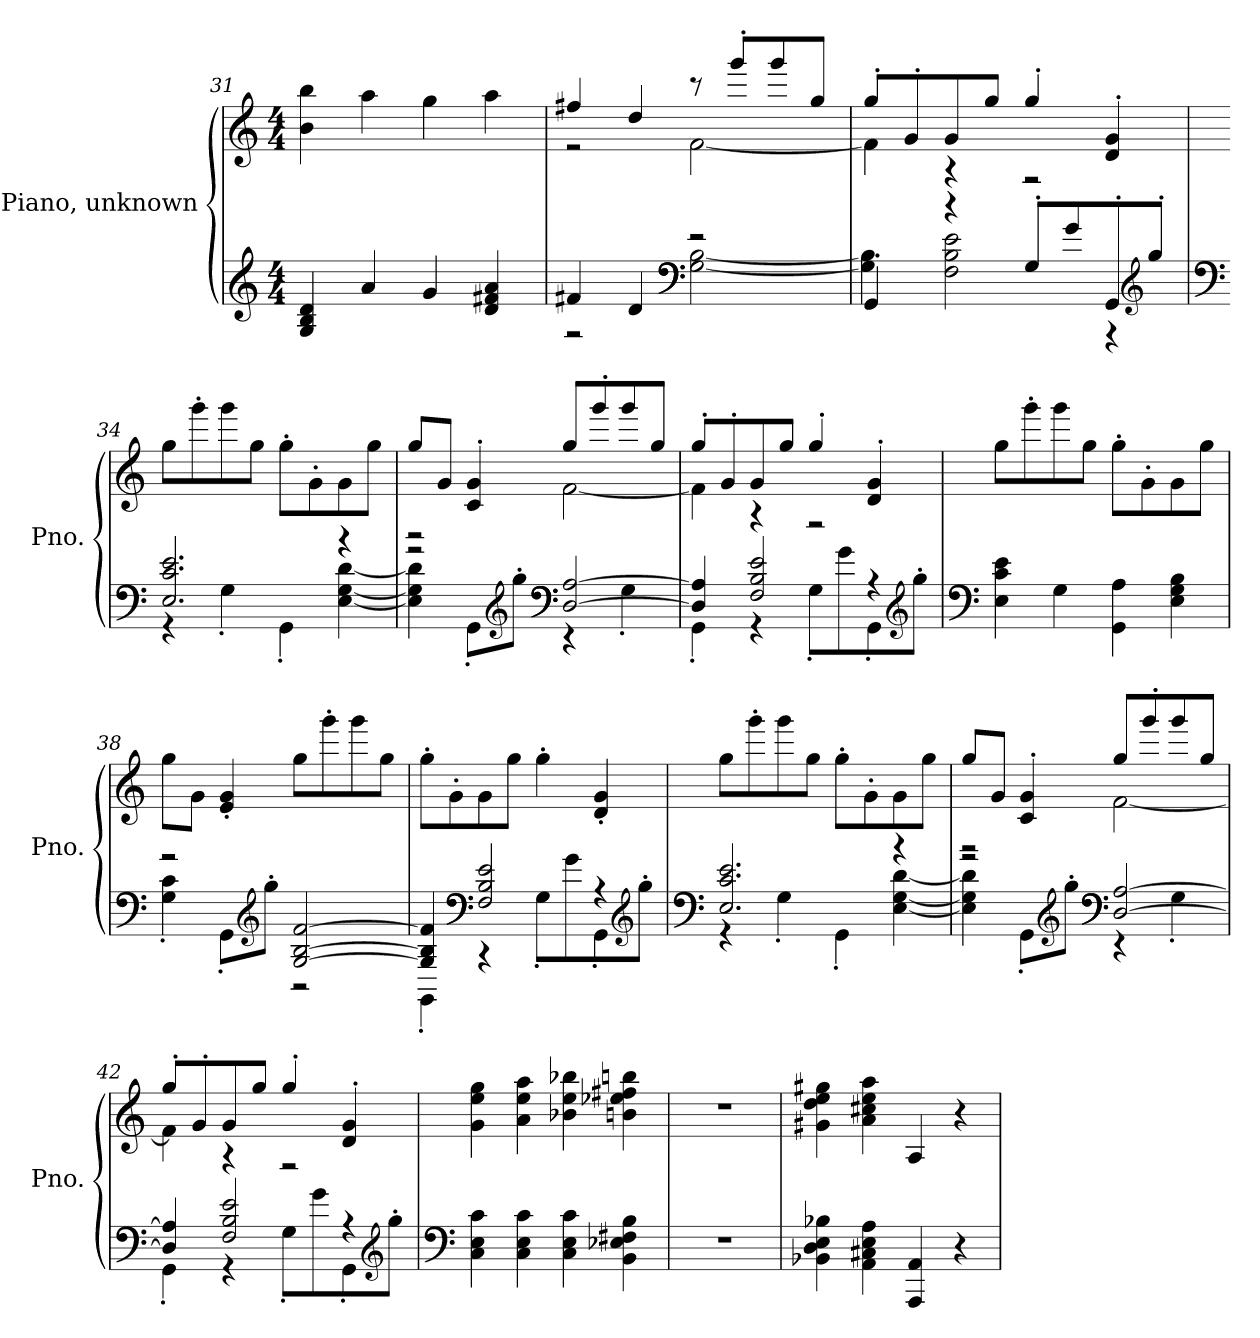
**kern	**kern
*part1	*part1
*staff2	*staff1
*I"Piano, unknown	*
*I'Pno.	*
*clefG2	*clefG2
*k[]	*k[]
*M4/4	*M4/4
=31	=31
4G/ 4B/ 4d/	4b\ 4bb\
4a/	4aa\
4g/	4gg\
4d/ 4f#X/ 4a/	4aa\
=32	=32
*^	*^
4f#X/	2r	4ff#X/	2r
4d/	.	4dd/	.
*clefF4	*	*	*
2r	[2G\ [2B\	8r	[2f\
.	.	8ggg'/L	.
.	.	8ggg/	.
.	.	8gg/J	.
=33	=33	=33	=33
4GG'/	4G\] 4B\]	8gg'/L	4f\]
.	.	8g'/	.
4r	2F\ 2B\ 2e\	8g/	4r
.	.	8gg/J	.
8G'/L	.	4gg'/	2r
8g/	.	.	.
8GG'/	4r	4d/' 4g/'	.
*clefG2	*	*	*
8gg'/J	.	.	.
*	*	*v	*v
!!LO:LB:g=z
=34	=34	=34
*clefF4	*	*
2.E/ 2.c/ 2.e/	4r	8gg\L
.	.	8ggg'\
.	4G'\	8ggg\
.	.	8gg\J
.	4GG'\	8gg'\L
.	.	8g'\
4r	[4E\ [4G\ [4d\	8g\
.	.	8gg\J
=35	=35	=35
*	*	*^
2r	4E\] 4G\] 4d\]	8gg/L	2r
.	.	8g/J	.
.	8GG'\L	4c/' 4g/'	.
*clefG2	*	*	*
.	8gg'\J	.	.
*clefF4	*	*	*
[2D/ [2A/	4r	8gg/L	[2f\
.	.	8ggg'/	.
.	4G'\	8ggg/	.
.	.	8gg/J	.
=36	=36	=36	=36
4D/] 4A/]	4GG'\	8gg'/L	4f\]
.	.	8g'/	.
2F/ 2B/ 2e/	4r	8g/	4r
.	.	8gg/J	.
.	8G'\L	4gg'/	2r
.	8g\	.	.
4r	8GG'\	4d/' 4g/'	.
*clefG2	*	*	*
.	8gg'\J	.	.
*v	*v	*	*
*	*v	*v
=37	=37
*clefF4	*
4E\ 4c\ 4e\	8gg\L
.	8ggg'\
4G\	8ggg\
.	8gg\J
4GG\ 4A\	8gg'\L
.	8g'\
4E\ 4G\ 4B\	8g\
.	8gg\J
!!LO:LB:g=z
=38	=38
*^	*
2r	4G\' 4c\'	8gg\L
.	.	8g\J
.	8GG'\L	4e/' 4g/'
*clefG2	*	*
.	8gg'\J	.
[2G/ [2B/ [2f/	2r	8gg\L
.	.	8ggg'\
.	.	8ggg\
.	.	8gg\J
=39	=39	=39
4G/] 4B/] 4f/]	4GG'\	8gg'\L
.	.	8g'\
*clefF4	*	*
2F/ 2B/ 2e/	4r	8g\
.	.	8gg\J
.	8G'\L	4gg'\
.	8g\	.
4r	8GG'\	4d/' 4g/'
*clefG2	*	*
.	8gg'\J	.
=40	=40	=40
*clefF4	*	*
2.E/ 2.c/ 2.e/	4r	8gg\L
.	.	8ggg'\
.	4G'\	8ggg\
.	.	8gg\J
.	4GG'\	8gg'\L
.	.	8g'\
4r	[4E\ [4G\ [4d\	8g\
.	.	8gg\J
=41	=41	=41
*	*	*^
2r	4E\] 4G\] 4d\]	8gg/L	2r
.	.	8g/J	.
.	8GG'\L	4c/' 4g/'	.
*clefG2	*	*	*
.	8gg'\J	.	.
*clefF4	*	*	*
[2D/ [2A/	4r	8gg/L	[2f\
.	.	8ggg'/	.
.	4G'\	8ggg/	.
.	.	8gg/J	.
!!LO:LB:g=z	!!
=42	=42	=42	=42
4D/] 4A/]	4GG'\	8gg'/L	4f\]
.	.	8g'/	.
2F/ 2B/ 2e/	4r	8g/	4r
.	.	8gg/J	.
.	8G'\L	4gg'/	2r
.	8g\	.	.
4r	8GG'\	4d/' 4g/'	.
*clefG2	*	*	*
.	8gg'\J	.	.
*v	*v	*	*
*	*v	*v
=43	=43
*clefF4	*
4C\ 4E\ 4c\	4g\ 4ee\ 4gg\
4C\ 4E\ 4c\	4a\ 4ee\ 4aa\
4C\ 4E\ 4c\	4b-X\ 4ee\ 4bb-X\
4BB\ 4E-X\ 4F#X\ 4B\	4bn\ 4ee-X\ 4ff#X\ 4bbn\
=44	=44
1r	1r
=45	=45
4BB-X\ 4D\ 4E\ 4B-X\	4g#X\ 4dd\ 4ee\ 4gg#X\
4AA\ 4C#X\ 4E\ 4A\	4a\ 4cc#X\ 4ee\ 4aa\
4AAA/ 4AA/	4A/
4r	4r
=	=
*-	*-
